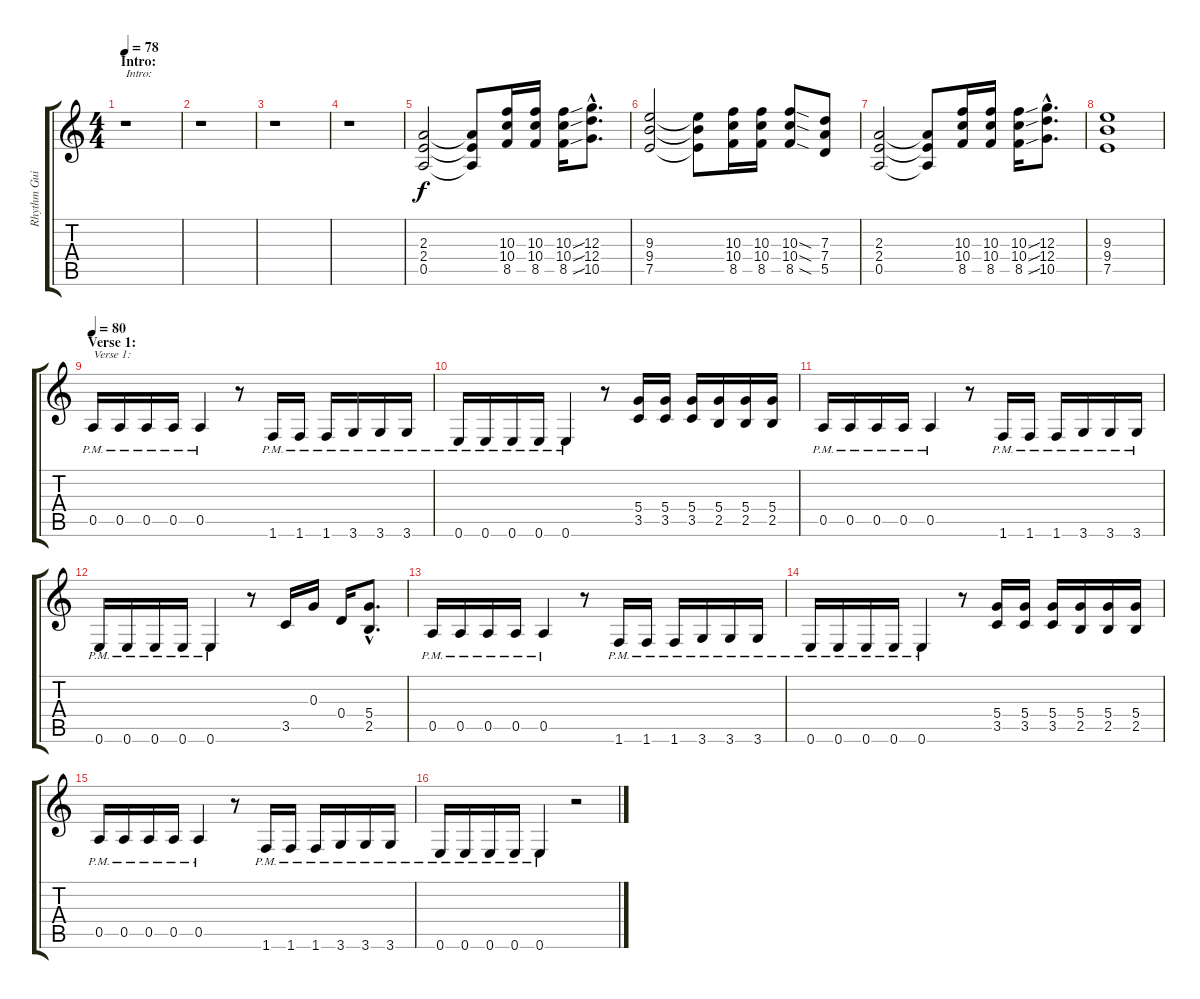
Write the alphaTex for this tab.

\track ("Rhythm Guitar 1" "Rhythm Gui") {instrument distortionguitar}
\staff {score tabs}
\tuning (E4 B3 G3 D3 A2 E2) {hide}
\ts (4 4)
\section ("" "Intro:")
\tempo 78
\clef g2
\ks c
r.1{txt "Intro:" dy f instrument distortionguitar} |
r.1 |
r.1 |
r.1 |
(2.3 2.4 0.5).2 (2.3{t} 2.4{t} 0.5{t}).8 (10.3 10.4 8.5).16 (10.3 10.4 8.5).16 (10.3{sou} 10.4{sou} 8.5{sou}).16 (12.3{hac} 12.4{hac} 10.5{hac}).8{d} |
(9.3 9.4 7.5).2 (9.3{t} 9.4{t} 7.5{t}).8 (10.3 10.4 8.5).16 (10.3 10.4 8.5).16 (10.3{sod} 10.4{sod} 8.5{sod}).8 (7.3 7.4 5.5).8 |
(2.3 2.4 0.5).2 (2.3{t} 2.4{t} 0.5{t}).8 (10.3 10.4 8.5).16 (10.3 10.4 8.5).16 (10.3{sou} 10.4{sou} 8.5{sou}).16 (12.3{hac} 12.4{hac} 10.5{hac}).8{d} |
(9.3 9.4 7.5).1 |
\section ("" "Verse 1:")
\tempo 80
0.5{pm}.16{txt "Verse 1:"} 0.5{pm}.16 0.5{pm}.16 0.5{pm}.16 0.5{pm}.4 r.8 1.6{pm}.16 1.6{pm}.16 1.6{pm}.16 3.6{pm}.16 3.6{pm}.16 3.6{pm}.16 |
0.6{pm}.16 0.6{pm}.16 0.6{pm}.16 0.6{pm}.16 0.6{pm}.4 r.8 (5.4 3.5).16 (5.4 3.5).16 (5.4 3.5).16 (5.4 2.5).16 (5.4 2.5).16 (5.4 2.5).16 |
0.5{pm}.16 0.5{pm}.16 0.5{pm}.16 0.5{pm}.16 0.5{pm}.4 r.8 1.6{pm}.16 1.6{pm}.16 1.6{pm}.16 3.6{pm}.16 3.6{pm}.16 3.6{pm}.16 |
0.6{pm}.16 0.6{pm}.16 0.6{pm}.16 0.6{pm}.16 0.6{pm}.4 r.8 3.5.16 0.3.16 0.4.16 (5.4{hac} 2.5{hac}).8{d} |
0.5{pm}.16 0.5{pm}.16 0.5{pm}.16 0.5{pm}.16 0.5{pm}.4 r.8 1.6{pm}.16 1.6{pm}.16 1.6{pm}.16 3.6{pm}.16 3.6{pm}.16 3.6{pm}.16 |
0.6{pm}.16 0.6{pm}.16 0.6{pm}.16 0.6{pm}.16 0.6{pm}.4 r.8 (5.4 3.5).16 (5.4 3.5).16 (5.4 3.5).16 (5.4 2.5).16 (5.4 2.5).16 (5.4 2.5).16 |
0.5{pm}.16 0.5{pm}.16 0.5{pm}.16 0.5{pm}.16 0.5{pm}.4 r.8 1.6{pm}.16 1.6{pm}.16 1.6{pm}.16 3.6{pm}.16 3.6{pm}.16 3.6{pm}.16 |
0.6{pm}.16 0.6{pm}.16 0.6{pm}.16 0.6{pm}.16 0.6{pm}.4 r.2
